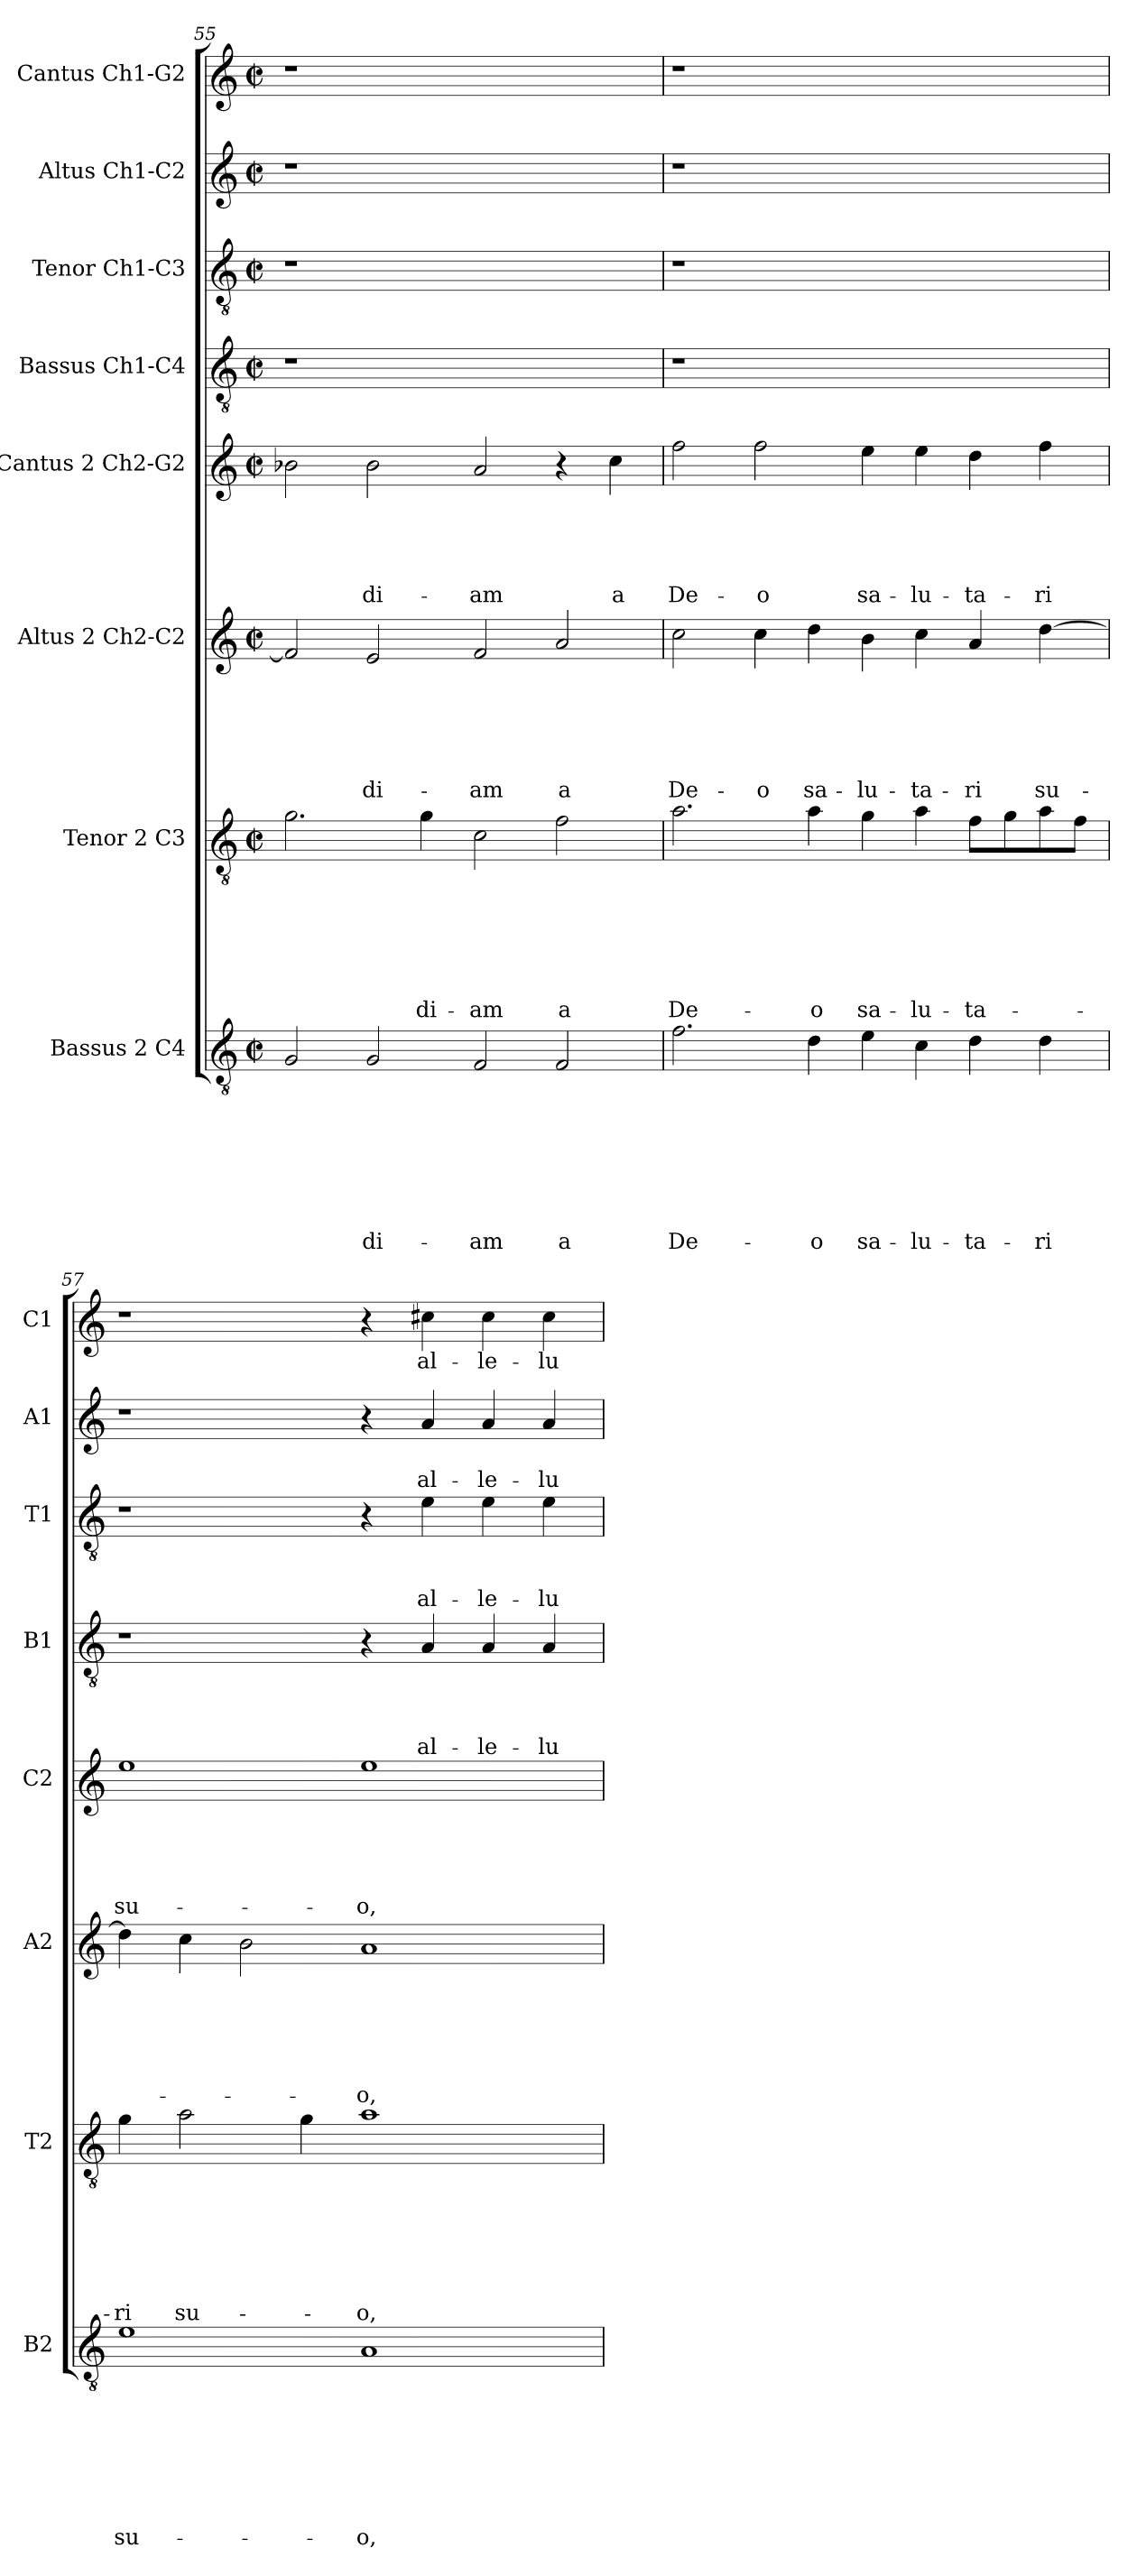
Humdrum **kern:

**kern	**text	**text	**text	**text	**text	**text	**text	**text	**kern	**text	**text	**text	**text	**text	**text	**text	**kern	**text	**text	**text	**text	**text	**text	**kern	**text	**text	**text	**text	**text	**kern	**text	**text	**text	**text	**kern	**text	**text	**text	**kern	**text	**text	**kern	**text
*part8	*part8	*part8	*part8	*part8	*part8	*part8	*part8	*part8	*part7	*part7	*part7	*part7	*part7	*part7	*part7	*part7	*part6	*part6	*part6	*part6	*part6	*part6	*part6	*part5	*part5	*part5	*part5	*part5	*part5	*part4	*part4	*part4	*part4	*part4	*part3	*part3	*part3	*part3	*part2	*part2	*part2	*part1	*part1
*staff8	*staff8	*staff8	*staff8	*staff8	*staff8	*staff8	*staff8	*staff8	*staff7	*staff7	*staff7	*staff7	*staff7	*staff7	*staff7	*staff7	*staff6	*staff6	*staff6	*staff6	*staff6	*staff6	*staff6	*staff5	*staff5	*staff5	*staff5	*staff5	*staff5	*staff4	*staff4	*staff4	*staff4	*staff4	*staff3	*staff3	*staff3	*staff3	*staff2	*staff2	*staff2	*staff1	*staff1
*I"Bassus 2 C4	*	*	*	*	*	*	*	*	*I"Tenor 2 C3	*	*	*	*	*	*	*	*I"Altus 2 Ch2-C2	*	*	*	*	*	*	*I"Cantus 2  Ch2-G2	*	*	*	*	*	*I"Bassus  Ch1-C4	*	*	*	*	*I"Tenor Ch1-C3	*	*	*	*I"Altus  Ch1-C2	*	*	*I"Cantus Ch1-G2	*
*I'B2	*	*	*	*	*	*	*	*	*I'T2	*	*	*	*	*	*	*	*I'A2	*	*	*	*	*	*	*I'C2	*	*	*	*	*	*I'B1	*	*	*	*	*I'T1	*	*	*	*I'A1	*	*	*I'C1	*
*clefGv2	*	*	*	*	*	*	*	*	*clefGv2	*	*	*	*	*	*	*	*clefG2	*	*	*	*	*	*	*clefG2	*	*	*	*	*	*clefGv2	*	*	*	*	*clefGv2	*	*	*	*clefG2	*	*	*clefG2	*
*k[]	*	*	*	*	*	*	*	*	*k[]	*	*	*	*	*	*	*	*k[]	*	*	*	*	*	*	*k[]	*	*	*	*	*	*k[]	*	*	*	*	*k[]	*	*	*	*k[]	*	*	*k[]	*
*C:	*	*	*	*	*	*	*	*	*C:	*	*	*	*	*	*	*	*C:	*	*	*	*	*	*	*C:	*	*	*	*	*	*C:	*	*	*	*	*C:	*	*	*	*C:	*	*	*C:	*
*M2/2	*	*	*	*	*	*	*	*	*M2/2	*	*	*	*	*	*	*	*M2/2	*	*	*	*	*	*	*M2/2	*	*	*	*	*	*M2/2	*	*	*	*	*M2/2	*	*	*	*M2/2	*	*	*M2/2	*
*met(c|)	*	*	*	*	*	*	*	*	*met(c|)	*	*	*	*	*	*	*	*met(c|)	*	*	*	*	*	*	*met(c|)	*	*	*	*	*	*met(c|)	*	*	*	*	*met(c|)	*	*	*	*met(c|)	*	*	*met(c|)	*
=55	=55	=55	=55	=55	=55	=55	=55	=55	=55	=55	=55	=55	=55	=55	=55	=55	=55	=55	=55	=55	=55	=55	=55	=55	=55	=55	=55	=55	=55	=55	=55	=55	=55	=55	=55	=55	=55	=55	=55	=55	=55	=55	=55
2G/	.	.	.	.	.	.	.	.	2.g\	.	.	.	.	.	.	.	2f/]	.	.	.	.	.	.	2b-X\	.	.	.	.	.	1r	.	.	.	.	1r	.	.	.	1r	.	.	1r	.
!	!	!	!	!	!	!	!	!LO:LY:b	!	!	!	!	!	!	!	!	!	!	!	!	!	!	!LO:LY:b	!	!	!	!	!	!LO:LY:b	!	!	!	!	!	!	!	!	!	!	!	!	!	!
2G/	.	.	.	.	.	.	.	-di-	.	.	.	.	.	.	.	.	2e/	.	.	.	.	.	-di-	2b-\	.	.	.	.	-di-	.	.	.	.	.	.	.	.	.	.	.	.	.	.
!	!	!	!	!	!	!	!	!	!	!	!	!	!	!	!	!LO:LY:b	!	!	!	!	!	!	!	!	!	!	!	!	!	!	!	!	!	!	!	!	!	!	!	!	!	!	!
.	.	.	.	.	.	.	.	.	4g\	.	.	.	.	.	.	-di-	.	.	.	.	.	.	.	.	.	.	.	.	.	.	.	.	.	.	.	.	.	.	.	.	.	.	.
!	!	!	!	!	!	!	!	!LO:LY:b	!	!	!	!	!	!	!	!LO:LY:b	!	!	!	!	!	!	!LO:LY:b	!	!	!	!	!	!LO:LY:b	!	!	!	!	!	!	!	!	!	!	!	!	!	!
2F/	.	.	.	.	.	.	.	-am	2c\	.	.	.	.	.	.	-am	2f/	.	.	.	.	.	-am	2a/	.	.	.	.	-am	1ryy	.	.	.	.	1ryy	.	.	.	1ryy	.	.	1ryy	.
!	!	!	!	!	!	!	!	!LO:LY:b	!	!	!	!	!	!	!	!LO:LY:b	!	!	!	!	!	!	!LO:LY:b	!	!	!	!	!	!	!	!	!	!	!	!	!	!	!	!	!	!	!	!
2F/	.	.	.	.	.	.	.	a	2f\	.	.	.	.	.	.	a	2a/	.	.	.	.	.	a	4r	.	.	.	.	.	.	.	.	.	.	.	.	.	.	.	.	.	.	.
!	!	!	!	!	!	!	!	!	!	!	!	!	!	!	!	!	!	!	!	!	!	!	!	!	!	!	!	!	!LO:LY:b	!	!	!	!	!	!	!	!	!	!	!	!	!	!
.	.	.	.	.	.	.	.	.	.	.	.	.	.	.	.	.	.	.	.	.	.	.	.	4cc\	.	.	.	.	a	.	.	.	.	.	.	.	.	.	.	.	.	.	.
=56	=56	=56	=56	=56	=56	=56	=56	=56	=56	=56	=56	=56	=56	=56	=56	=56	=56	=56	=56	=56	=56	=56	=56	=56	=56	=56	=56	=56	=56	=56	=56	=56	=56	=56	=56	=56	=56	=56	=56	=56	=56	=56	=56
!	!	!	!	!	!	!	!	!LO:LY:b	!	!	!	!	!	!	!	!LO:LY:b	!	!	!	!	!	!	!LO:LY:b	!	!	!	!	!	!LO:LY:b	!	!	!	!	!	!	!	!	!	!	!	!	!	!
2.f\	.	.	.	.	.	.	.	De-	2.a\	.	.	.	.	.	.	De-	2cc\	.	.	.	.	.	De-	2ff\	.	.	.	.	De-	1r	.	.	.	.	1r	.	.	.	1r	.	.	1r	.
!	!	!	!	!	!	!	!	!	!	!	!	!	!	!	!	!	!	!	!	!	!	!	!LO:LY:b	!	!	!	!	!	!LO:LY:b	!	!	!	!	!	!	!	!	!	!	!	!	!	!
.	.	.	.	.	.	.	.	.	.	.	.	.	.	.	.	.	4cc\	.	.	.	.	.	-o	2ff\	.	.	.	.	-o	.	.	.	.	.	.	.	.	.	.	.	.	.	.
!	!	!	!	!	!	!	!	!LO:LY:b	!	!	!	!	!	!	!	!LO:LY:b	!	!	!	!	!	!	!LO:LY:b	!	!	!	!	!	!	!	!	!	!	!	!	!	!	!	!	!	!	!	!
4d\	.	.	.	.	.	.	.	-o	4a\	.	.	.	.	.	.	-o	4dd\	.	.	.	.	.	sa-	.	.	.	.	.	.	.	.	.	.	.	.	.	.	.	.	.	.	.	.
!	!	!	!	!	!	!	!	!LO:LY:b	!	!	!	!	!	!	!	!LO:LY:b	!	!	!	!	!	!	!LO:LY:b	!	!	!	!	!	!LO:LY:b	!	!	!	!	!	!	!	!	!	!	!	!	!	!
4e\	.	.	.	.	.	.	.	sa-	4g\	.	.	.	.	.	.	sa-	4b\	.	.	.	.	.	-lu-	4ee\	.	.	.	.	sa-	1ryy	.	.	.	.	1ryy	.	.	.	1ryy	.	.	1ryy	.
!	!	!	!	!	!	!	!	!LO:LY:b	!	!	!	!	!	!	!	!LO:LY:b	!	!	!	!	!	!	!LO:LY:b	!	!	!	!	!	!LO:LY:b	!	!	!	!	!	!	!	!	!	!	!	!	!	!
4c\	.	.	.	.	.	.	.	-lu-	4a\	.	.	.	.	.	.	-lu-	4cc\	.	.	.	.	.	-ta-	4ee\	.	.	.	.	-lu-	.	.	.	.	.	.	.	.	.	.	.	.	.	.
!	!	!	!	!	!	!	!	!LO:LY:b	!	!	!	!	!	!	!	!LO:LY:b	!	!	!	!	!	!	!LO:LY:b	!	!	!	!	!	!LO:LY:b	!	!	!	!	!	!	!	!	!	!	!	!	!	!
4d\	.	.	.	.	.	.	.	-ta-	8f\L	.	.	.	.	.	.	-ta-	4a/	.	.	.	.	.	-ri	4dd\	.	.	.	.	-ta-	.	.	.	.	.	.	.	.	.	.	.	.	.	.
.	.	.	.	.	.	.	.	.	8g\	.	.	.	.	.	.	.	.	.	.	.	.	.	.	.	.	.	.	.	.	.	.	.	.	.	.	.	.	.	.	.	.	.	.
!	!	!	!	!	!	!	!	!LO:LY:b	!	!	!	!	!	!	!	!	!	!	!	!	!	!	!LO:LY:b	!	!	!	!	!	!LO:LY:b	!	!	!	!	!	!	!	!	!	!	!	!	!	!
4d\	.	.	.	.	.	.	.	-ri	8a\	.	.	.	.	.	.	.	[4dd\	.	.	.	.	.	su-	4ff\	.	.	.	.	-ri	.	.	.	.	.	.	.	.	.	.	.	.	.	.
.	.	.	.	.	.	.	.	.	8f\J	.	.	.	.	.	.	.	.	.	.	.	.	.	.	.	.	.	.	.	.	.	.	.	.	.	.	.	.	.	.	.	.	.	.
!!LO:LB:g=z
=57	=57	=57	=57	=57	=57	=57	=57	=57	=57	=57	=57	=57	=57	=57	=57	=57	=57	=57	=57	=57	=57	=57	=57	=57	=57	=57	=57	=57	=57	=57	=57	=57	=57	=57	=57	=57	=57	=57	=57	=57	=57	=57	=57
!	!	!	!	!	!	!	!	!LO:LY:b	!	!	!	!	!	!	!	!LO:LY:b	!	!	!	!	!	!	!	!	!	!	!	!	!LO:LY:b	!	!	!	!	!	!	!	!	!	!	!	!	!	!
1e	.	.	.	.	.	.	.	su-	4g\	.	.	.	.	.	.	-ri	4dd\]	.	.	.	.	.	.	1ee	.	.	.	.	su-	1r	.	.	.	.	1r	.	.	.	1r	.	.	1r	.
!	!	!	!	!	!	!	!	!	!	!	!	!	!	!	!	!LO:LY:b	!	!	!	!	!	!	!	!	!	!	!	!	!	!	!	!	!	!	!	!	!	!	!	!	!	!	!
.	.	.	.	.	.	.	.	.	2a\	.	.	.	.	.	.	su-	4cc\	.	.	.	.	.	.	.	.	.	.	.	.	.	.	.	.	.	.	.	.	.	.	.	.	.	.
.	.	.	.	.	.	.	.	.	.	.	.	.	.	.	.	.	2b\	.	.	.	.	.	.	.	.	.	.	.	.	.	.	.	.	.	.	.	.	.	.	.	.	.	.
.	.	.	.	.	.	.	.	.	4g\	.	.	.	.	.	.	.	.	.	.	.	.	.	.	.	.	.	.	.	.	.	.	.	.	.	.	.	.	.	.	.	.	.	.
!	!	!	!	!	!	!	!	!LO:LY:b	!	!	!	!	!	!	!	!LO:LY:b	!	!	!	!	!	!	!LO:LY:b	!	!	!	!	!	!LO:LY:b	!	!	!	!	!	!	!	!	!	!	!	!	!	!
1A	.	.	.	.	.	.	.	-o,	1a	.	.	.	.	.	.	-o,	1a	.	.	.	.	.	-o,	1ee	.	.	.	.	-o,	4r	.	.	.	.	4r	.	.	.	4r	.	.	4r	.
!	!	!	!	!	!	!	!	!	!	!	!	!	!	!	!	!	!	!	!	!	!	!	!	!	!	!	!	!	!	!	!	!	!	!LO:LY:b	!	!	!	!LO:LY:b	!	!	!LO:LY:b	!	!LO:LY:b
.	.	.	.	.	.	.	.	.	.	.	.	.	.	.	.	.	.	.	.	.	.	.	.	.	.	.	.	.	.	4A/	.	.	.	al-	4e\	.	.	al-	4a/	.	al-	4cc#X\	al-
!	!	!	!	!	!	!	!	!	!	!	!	!	!	!	!	!	!	!	!	!	!	!	!	!	!	!	!	!	!	!	!	!	!	!LO:LY:b	!	!	!	!LO:LY:b	!	!	!LO:LY:b	!	!LO:LY:b
.	.	.	.	.	.	.	.	.	.	.	.	.	.	.	.	.	.	.	.	.	.	.	.	.	.	.	.	.	.	4A/	.	.	.	-le-	4e\	.	.	-le-	4a/	.	-le-	4cc#\	-le-
!	!	!	!	!	!	!	!	!	!	!	!	!	!	!	!	!	!	!	!	!	!	!	!	!	!	!	!	!	!	!	!	!	!	!LO:LY:b	!	!	!	!LO:LY:b	!	!	!LO:LY:b	!	!LO:LY:b
.	.	.	.	.	.	.	.	.	.	.	.	.	.	.	.	.	.	.	.	.	.	.	.	.	.	.	.	.	.	4A/	.	.	.	-lu-	4e\	.	.	-lu-	4a/	.	-lu-	4cc#\	-lu-
=	=	=	=	=	=	=	=	=	=	=	=	=	=	=	=	=	=	=	=	=	=	=	=	=	=	=	=	=	=	=	=	=	=	=	=	=	=	=	=	=	=	=	=
*-	*-	*-	*-	*-	*-	*-	*-	*-	*-	*-	*-	*-	*-	*-	*-	*-	*-	*-	*-	*-	*-	*-	*-	*-	*-	*-	*-	*-	*-	*-	*-	*-	*-	*-	*-	*-	*-	*-	*-	*-	*-	*-	*-
